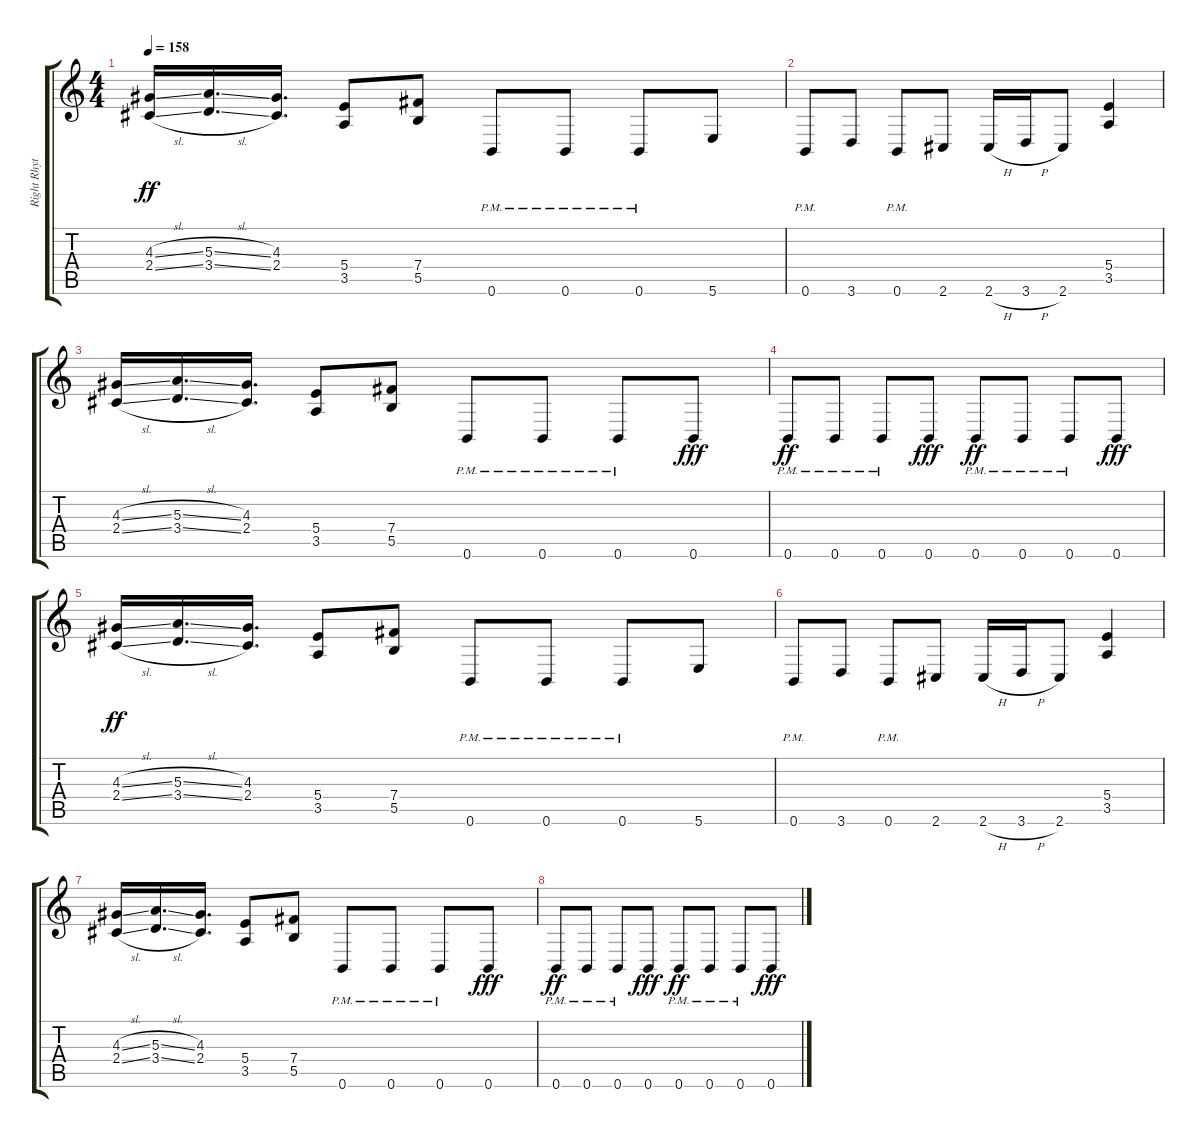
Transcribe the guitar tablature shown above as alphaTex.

\track ("Right Rhythm Guitar" "Right Rhyt") {instrument distortionguitar}
\staff {score tabs}
\tuning (Db4 Ab3 E3 B2 Gb2 B1) {hide}
\ts (4 4)
\tempo 158
\clef g2
\ks c
(4.3{sl} 2.4{sl}).16{dy ff} (5.3{sl} 3.4{sl}).16{d} (4.3 2.4).16{d} (5.4 3.5).8 (7.4 5.5).8 0.6{pm}.8 0.6{pm}.8 0.6{pm}.8 5.6.8 |
0.6{pm}.8 3.6.8 0.6{pm}.8 2.6.8 2.6{h}.16 3.6{h}.16 2.6.8 (5.4 3.5).4 |
(4.3{sl} 2.4{sl}).16 (5.3{sl} 3.4{sl}).16{d} (4.3 2.4).16{d} (5.4 3.5).8 (7.4 5.5).8 0.6{pm}.8 0.6{pm}.8 0.6{pm}.8 0.6.8{dy fff} |
0.6{pm}.8{dy ff} 0.6{pm}.8 0.6{pm}.8 0.6.8{dy fff} 0.6{pm}.8{dy ff} 0.6{pm}.8 0.6{pm}.8 0.6.8{dy fff} |
(4.3{sl} 2.4{sl}).16{dy ff} (5.3{sl} 3.4{sl}).16{d} (4.3 2.4).16{d} (5.4 3.5).8 (7.4 5.5).8 0.6{pm}.8 0.6{pm}.8 0.6{pm}.8 5.6.8 |
0.6{pm}.8 3.6.8 0.6{pm}.8 2.6.8 2.6{h}.16 3.6{h}.16 2.6.8 (5.4 3.5).4 |
(4.3{sl} 2.4{sl}).16 (5.3{sl} 3.4{sl}).16{d} (4.3 2.4).16{d} (5.4 3.5).8 (7.4 5.5).8 0.6{pm}.8 0.6{pm}.8 0.6{pm}.8 0.6.8{dy fff} |
0.6{pm}.8{dy ff} 0.6{pm}.8 0.6{pm}.8 0.6.8{dy fff} 0.6{pm}.8{dy ff} 0.6{pm}.8 0.6{pm}.8 0.6.8{dy fff}
